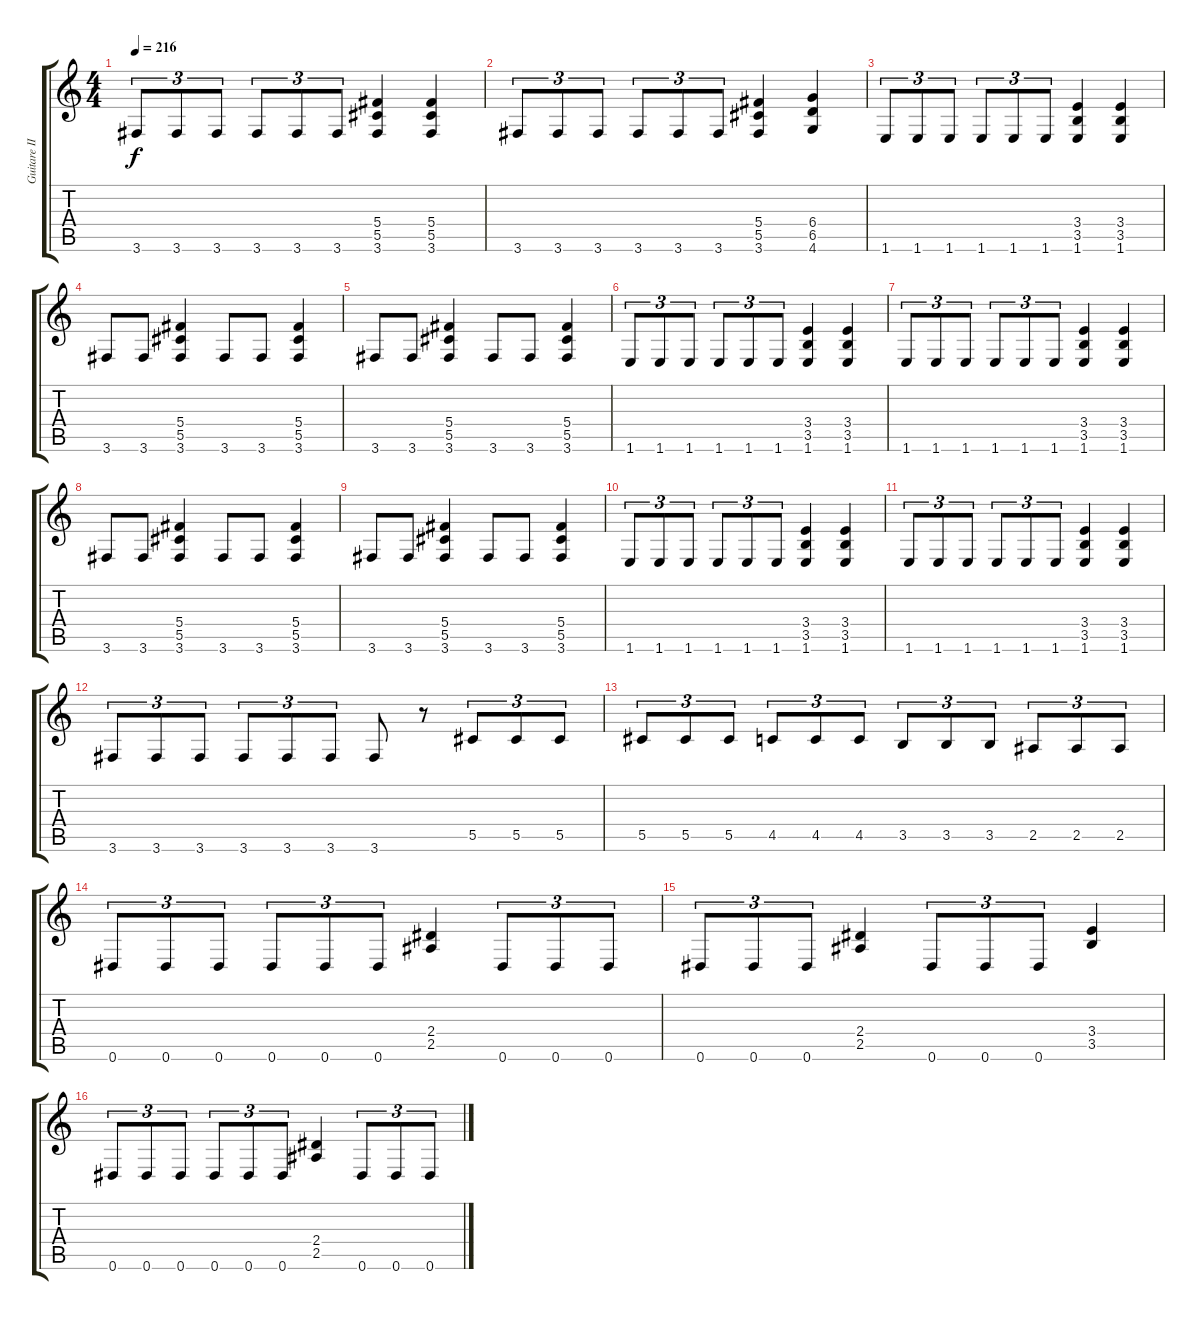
\track ("Guitare II ( James )" "Guitare II") {instrument electricguitarclean}
\staff {score tabs}
\tuning (Eb4 Bb3 Gb3 Db3 Ab2 Eb2) {hide}
\ts (4 4)
\tempo 216
\clef g2
\ks c
3.6.8{tu (3 2) dy f} 3.6.8{tu (3 2)} 3.6.8{tu (3 2)} 3.6.8{tu (3 2)} 3.6.8{tu (3 2)} 3.6.8{tu (3 2)} (5.4 5.5 3.6).4 (5.4 5.5 3.6).4 |
3.6.8{tu (3 2)} 3.6.8{tu (3 2)} 3.6.8{tu (3 2)} 3.6.8{tu (3 2)} 3.6.8{tu (3 2)} 3.6.8{tu (3 2)} (5.4 5.5 3.6).4 (6.4 6.5 4.6).4 |
1.6.8{tu (3 2)} 1.6.8{tu (3 2)} 1.6.8{tu (3 2)} 1.6.8{tu (3 2)} 1.6.8{tu (3 2)} 1.6.8{tu (3 2)} (3.4 3.5 1.6).4 (3.4 3.5 1.6).4 |
3.6.8 3.6.8 (5.4 5.5 3.6).4 3.6.8 3.6.8 (5.4 5.5 3.6).4 |
3.6.8 3.6.8 (5.4 5.5 3.6).4 3.6.8 3.6.8 (5.4 5.5 3.6).4 |
1.6.8{tu (3 2)} 1.6.8{tu (3 2)} 1.6.8{tu (3 2)} 1.6.8{tu (3 2)} 1.6.8{tu (3 2)} 1.6.8{tu (3 2)} (3.4 3.5 1.6).4 (3.4 3.5 1.6).4 |
1.6.8{tu (3 2)} 1.6.8{tu (3 2)} 1.6.8{tu (3 2)} 1.6.8{tu (3 2)} 1.6.8{tu (3 2)} 1.6.8{tu (3 2)} (3.4 3.5 1.6).4 (3.4 3.5 1.6).4 |
3.6.8 3.6.8 (5.4 5.5 3.6).4 3.6.8 3.6.8 (5.4 5.5 3.6).4 |
3.6.8 3.6.8 (5.4 5.5 3.6).4 3.6.8 3.6.8 (5.4 5.5 3.6).4 |
1.6.8{tu (3 2)} 1.6.8{tu (3 2)} 1.6.8{tu (3 2)} 1.6.8{tu (3 2)} 1.6.8{tu (3 2)} 1.6.8{tu (3 2)} (3.4 3.5 1.6).4 (3.4 3.5 1.6).4 |
1.6.8{tu (3 2)} 1.6.8{tu (3 2)} 1.6.8{tu (3 2)} 1.6.8{tu (3 2)} 1.6.8{tu (3 2)} 1.6.8{tu (3 2)} (3.4 3.5 1.6).4 (3.4 3.5 1.6).4 |
3.6.8{tu (3 2)} 3.6.8{tu (3 2)} 3.6.8{tu (3 2)} 3.6.8{tu (3 2)} 3.6.8{tu (3 2)} 3.6.8{tu (3 2)} 3.6.8 r.8 5.5.8{tu (3 2)} 5.5.8{tu (3 2)} 5.5.8{tu (3 2)} |
5.5.8{tu (3 2)} 5.5.8{tu (3 2)} 5.5.8{tu (3 2)} 4.5.8{tu (3 2)} 4.5.8{tu (3 2)} 4.5.8{tu (3 2)} 3.5.8{tu (3 2)} 3.5.8{tu (3 2)} 3.5.8{tu (3 2)} 2.5.8{tu (3 2)} 2.5.8{tu (3 2)} 2.5.8{tu (3 2)} |
0.6.8{tu (3 2)} 0.6.8{tu (3 2)} 0.6.8{tu (3 2)} 0.6.8{tu (3 2)} 0.6.8{tu (3 2)} 0.6.8{tu (3 2)} (2.4 2.5).4 0.6.8{tu (3 2)} 0.6.8{tu (3 2)} 0.6.8{tu (3 2)} |
0.6.8{tu (3 2)} 0.6.8{tu (3 2)} 0.6.8{tu (3 2)} (2.4 2.5).4 0.6.8{tu (3 2)} 0.6.8{tu (3 2)} 0.6.8{tu (3 2)} (3.4 3.5).4 |
0.6.8{tu (3 2)} 0.6.8{tu (3 2)} 0.6.8{tu (3 2)} 0.6.8{tu (3 2)} 0.6.8{tu (3 2)} 0.6.8{tu (3 2)} (2.4 2.5).4 0.6.8{tu (3 2)} 0.6.8{tu (3 2)} 0.6.8{tu (3 2)}
